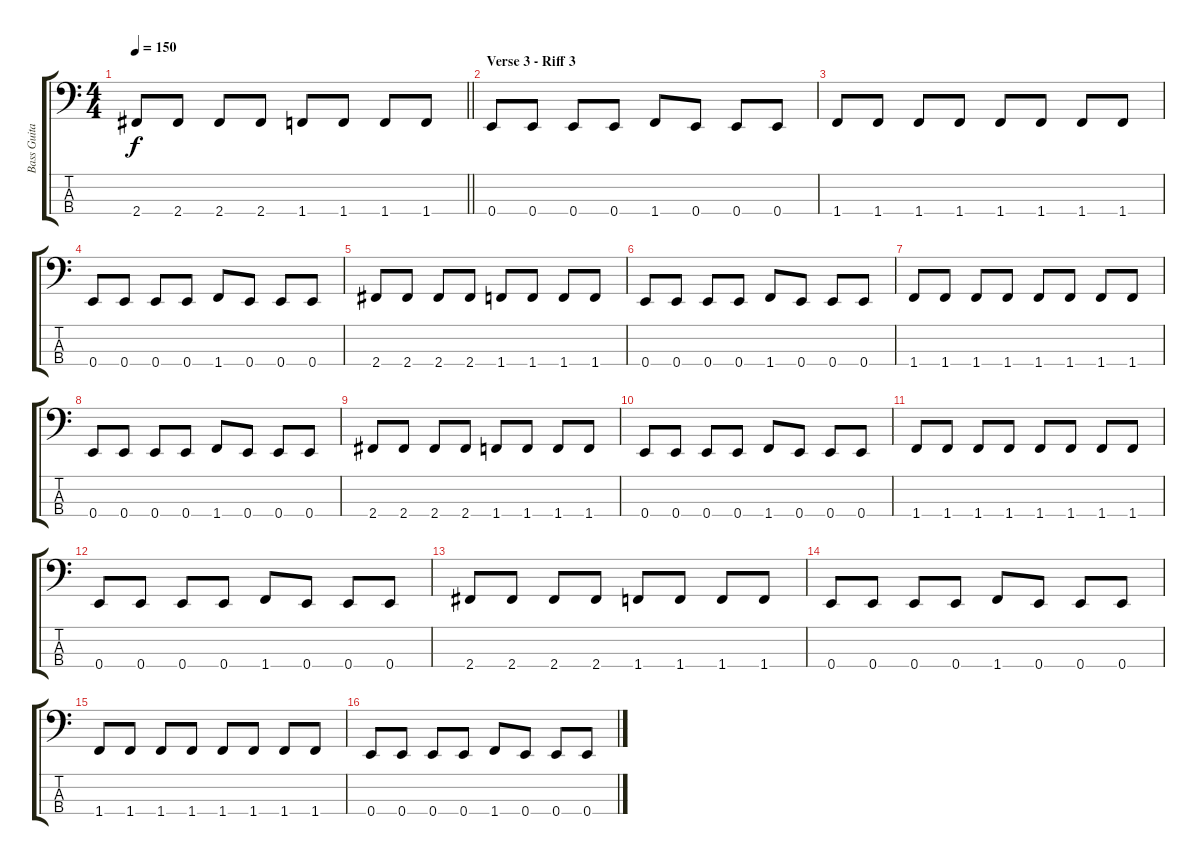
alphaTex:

\track ("Bass Guitar" "Bass Guita") {instrument electricbassfinger}
\staff {score tabs}
\tuning (G2 D2 A1 E1) {hide}
\ts (4 4)
\tempo 150
\clef f4
\barLineRight lightlight
\ks c
2.4.8{dy f} 2.4.8 2.4.8 2.4.8 1.4.8 1.4.8 1.4.8 1.4.8 |
\section ("" "Verse 3 - Riff 3")
0.4.8 0.4.8 0.4.8 0.4.8 1.4.8 0.4.8 0.4.8 0.4.8 |
1.4.8 1.4.8 1.4.8 1.4.8 1.4.8 1.4.8 1.4.8 1.4.8 |
0.4.8 0.4.8 0.4.8 0.4.8 1.4.8 0.4.8 0.4.8 0.4.8 |
2.4.8 2.4.8 2.4.8 2.4.8 1.4.8 1.4.8 1.4.8 1.4.8 |
0.4.8 0.4.8 0.4.8 0.4.8 1.4.8 0.4.8 0.4.8 0.4.8 |
1.4.8 1.4.8 1.4.8 1.4.8 1.4.8 1.4.8 1.4.8 1.4.8 |
0.4.8 0.4.8 0.4.8 0.4.8 1.4.8 0.4.8 0.4.8 0.4.8 |
2.4.8 2.4.8 2.4.8 2.4.8 1.4.8 1.4.8 1.4.8 1.4.8 |
0.4.8 0.4.8 0.4.8 0.4.8 1.4.8 0.4.8 0.4.8 0.4.8 |
1.4.8 1.4.8 1.4.8 1.4.8 1.4.8 1.4.8 1.4.8 1.4.8 |
0.4.8 0.4.8 0.4.8 0.4.8 1.4.8 0.4.8 0.4.8 0.4.8 |
2.4.8 2.4.8 2.4.8 2.4.8 1.4.8 1.4.8 1.4.8 1.4.8 |
0.4.8 0.4.8 0.4.8 0.4.8 1.4.8 0.4.8 0.4.8 0.4.8 |
1.4.8 1.4.8 1.4.8 1.4.8 1.4.8 1.4.8 1.4.8 1.4.8 |
0.4.8 0.4.8 0.4.8 0.4.8 1.4.8 0.4.8 0.4.8 0.4.8
